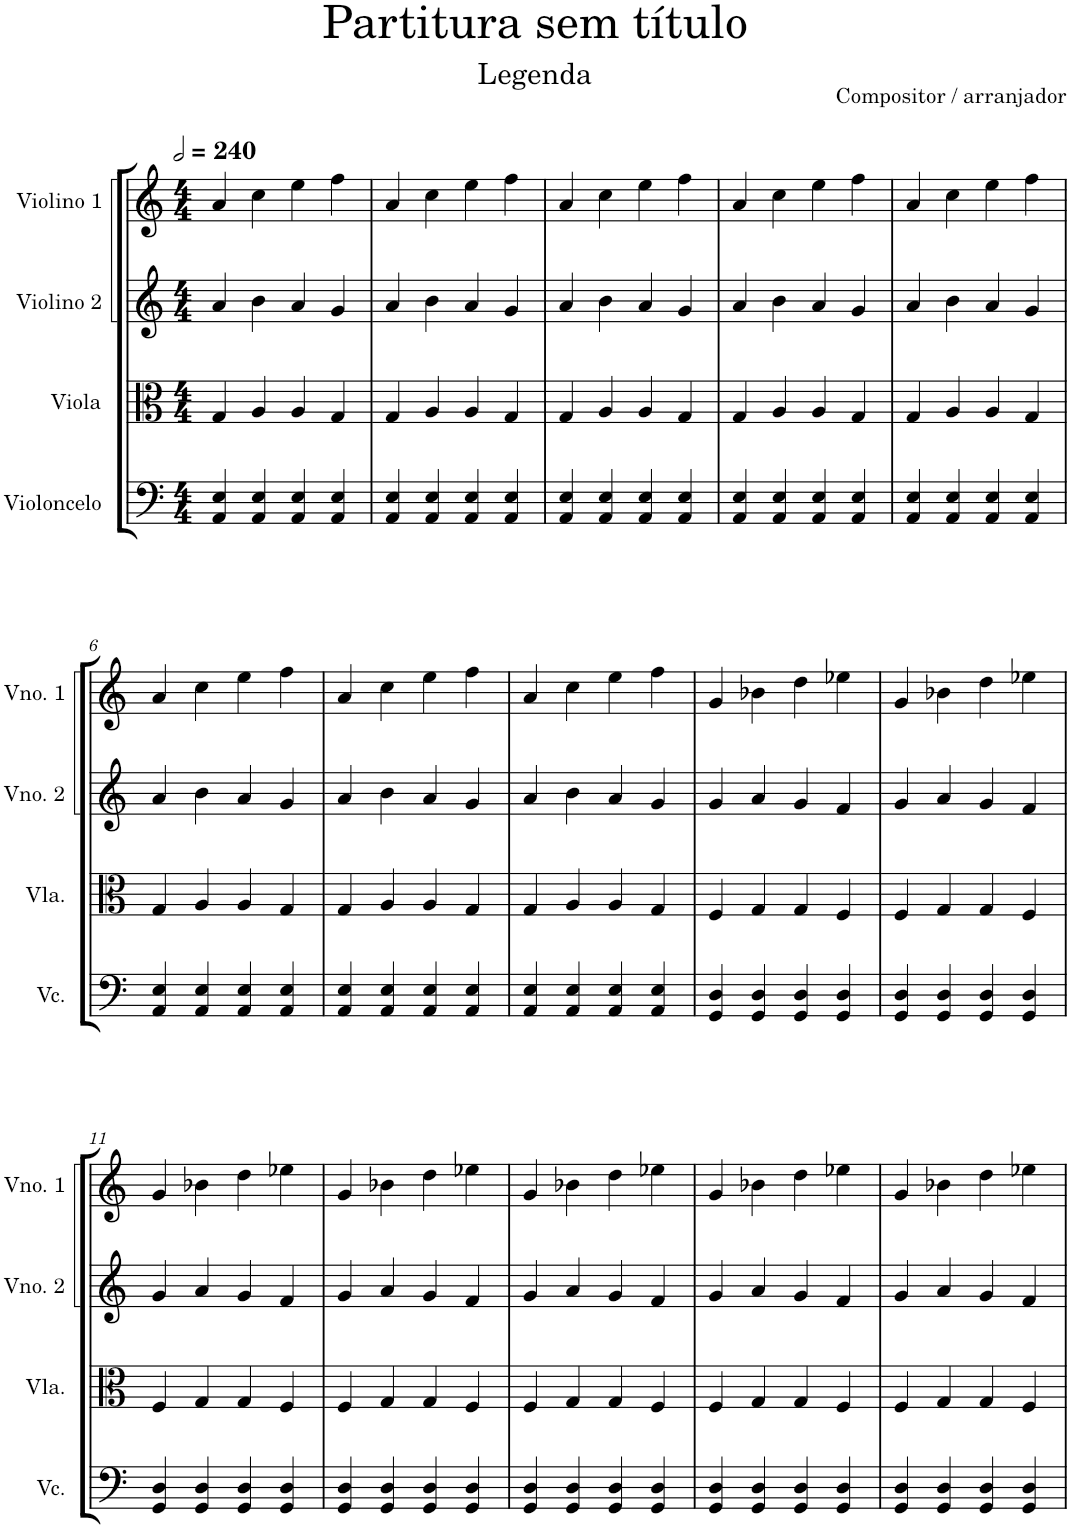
**kern	**kern	**kern	**kern
*part4	*part3	*part2	*part1
*staff4	*staff3	*staff2	*staff1
*I"Violoncelo	*I"Viola	*I"Violino 2	*I"Violino 1
*I'Vc.	*I'Vla.	*I'Vno. 2	*I'Vno. 1
*clefF4	*clefC3	*clefG2	*clefG2
*k[]	*k[]	*k[]	*k[]
*M4/4	*M4/4	*M4/4	*M4/4
*MM480	*MM480	*MM480	*MM480
=1	=1	=1	=1
4AA/ 4E/	4G/	4a/	4a/
4AA/ 4E/	4A/	4b\	4cc\
4AA/ 4E/	4A/	4a/	4ee\
4AA/ 4E/	4G/	4g/	4ff\
=2	=2	=2	=2
4AA/ 4E/	4G/	4a/	4a/
4AA/ 4E/	4A/	4b\	4cc\
4AA/ 4E/	4A/	4a/	4ee\
4AA/ 4E/	4G/	4g/	4ff\
=3	=3	=3	=3
4AA/ 4E/	4G/	4a/	4a/
4AA/ 4E/	4A/	4b\	4cc\
4AA/ 4E/	4A/	4a/	4ee\
4AA/ 4E/	4G/	4g/	4ff\
=4	=4	=4	=4
4AA/ 4E/	4G/	4a/	4a/
4AA/ 4E/	4A/	4b\	4cc\
4AA/ 4E/	4A/	4a/	4ee\
4AA/ 4E/	4G/	4g/	4ff\
=5	=5	=5	=5
4AA/ 4E/	4G/	4a/	4a/
4AA/ 4E/	4A/	4b\	4cc\
4AA/ 4E/	4A/	4a/	4ee\
4AA/ 4E/	4G/	4g/	4ff\
!!LO:LB:g=z
=6	=6	=6	=6
4AA/ 4E/	4G/	4a/	4a/
4AA/ 4E/	4A/	4b\	4cc\
4AA/ 4E/	4A/	4a/	4ee\
4AA/ 4E/	4G/	4g/	4ff\
=7	=7	=7	=7
4AA/ 4E/	4G/	4a/	4a/
4AA/ 4E/	4A/	4b\	4cc\
4AA/ 4E/	4A/	4a/	4ee\
4AA/ 4E/	4G/	4g/	4ff\
=8	=8	=8	=8
4AA/ 4E/	4G/	4a/	4a/
4AA/ 4E/	4A/	4b\	4cc\
4AA/ 4E/	4A/	4a/	4ee\
4AA/ 4E/	4G/	4g/	4ff\
=9	=9	=9	=9
4GG/ 4D/	4F/	4g/	4g/
4GG/ 4D/	4G/	4a/	4b-X\
4GG/ 4D/	4G/	4g/	4dd\
4GG/ 4D/	4F/	4f/	4ee-X\
=10	=10	=10	=10
4GG/ 4D/	4F/	4g/	4g/
4GG/ 4D/	4G/	4a/	4b-X\
4GG/ 4D/	4G/	4g/	4dd\
4GG/ 4D/	4F/	4f/	4ee-X\
!!LO:LB:g=z
=11	=11	=11	=11
4GG/ 4D/	4F/	4g/	4g/
4GG/ 4D/	4G/	4a/	4b-X\
4GG/ 4D/	4G/	4g/	4dd\
4GG/ 4D/	4F/	4f/	4ee-X\
=12	=12	=12	=12
4GG/ 4D/	4F/	4g/	4g/
4GG/ 4D/	4G/	4a/	4b-X\
4GG/ 4D/	4G/	4g/	4dd\
4GG/ 4D/	4F/	4f/	4ee-X\
=13	=13	=13	=13
4GG/ 4D/	4F/	4g/	4g/
4GG/ 4D/	4G/	4a/	4b-X\
4GG/ 4D/	4G/	4g/	4dd\
4GG/ 4D/	4F/	4f/	4ee-X\
=14	=14	=14	=14
4GG/ 4D/	4F/	4g/	4g/
4GG/ 4D/	4G/	4a/	4b-X\
4GG/ 4D/	4G/	4g/	4dd\
4GG/ 4D/	4F/	4f/	4ee-X\
=15	=15	=15	=15
4GG/ 4D/	4F/	4g/	4g/
4GG/ 4D/	4G/	4a/	4b-X\
4GG/ 4D/	4G/	4g/	4dd\
4GG/ 4D/	4F/	4f/	4ee-X\
=	=	=	=
*-	*-	*-	*-
